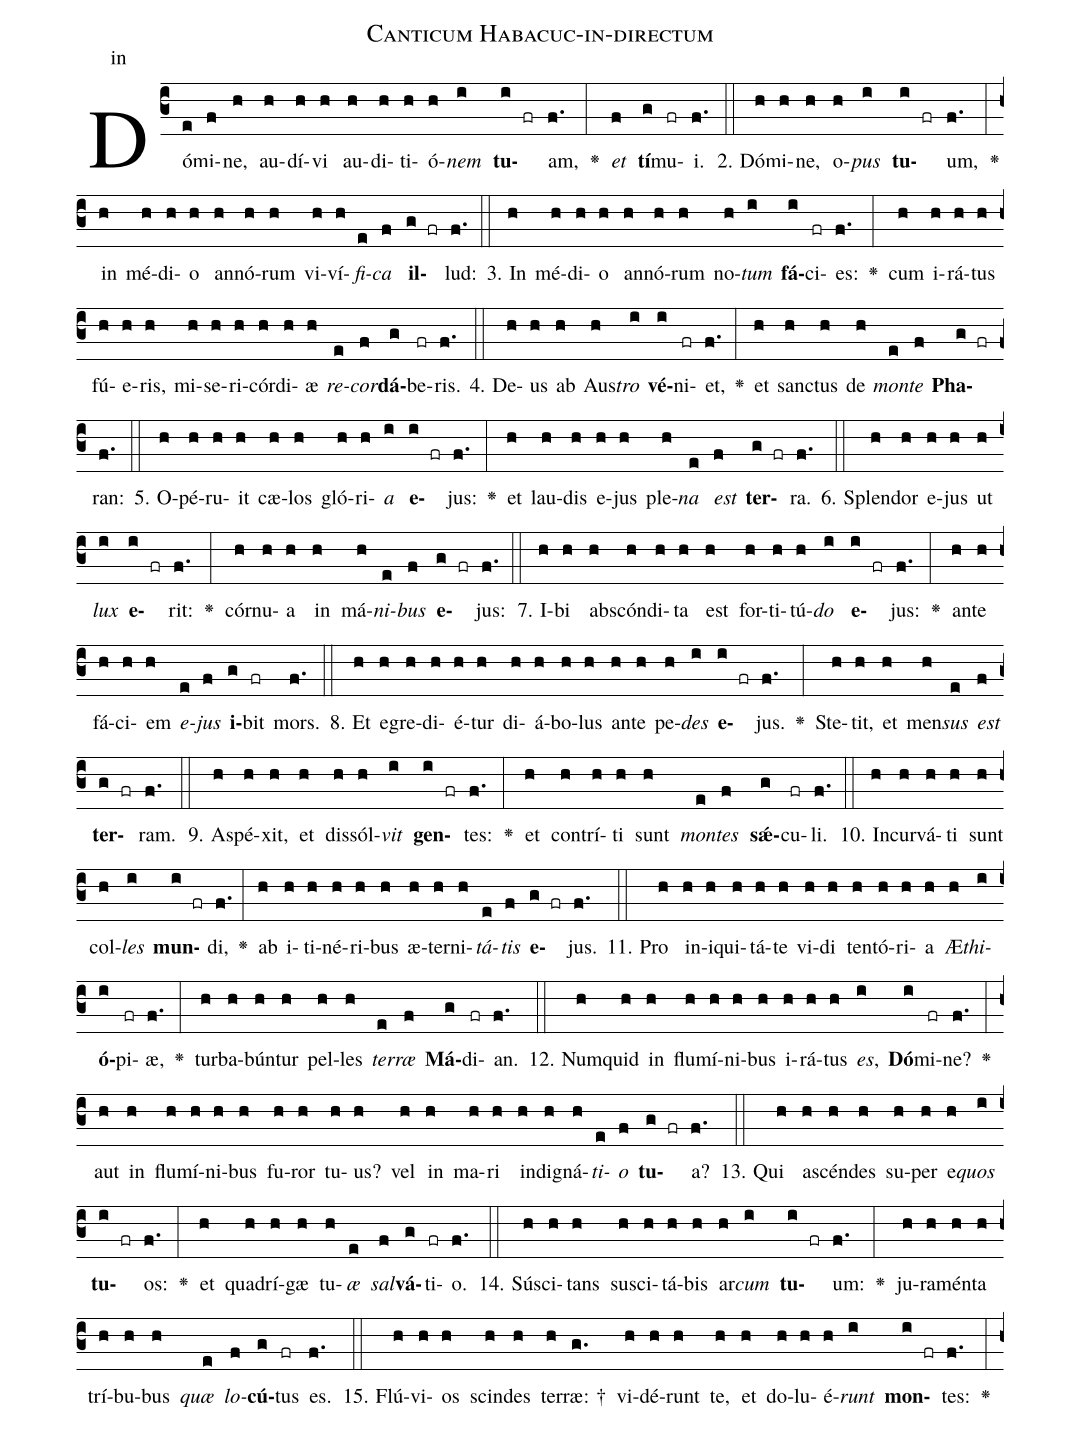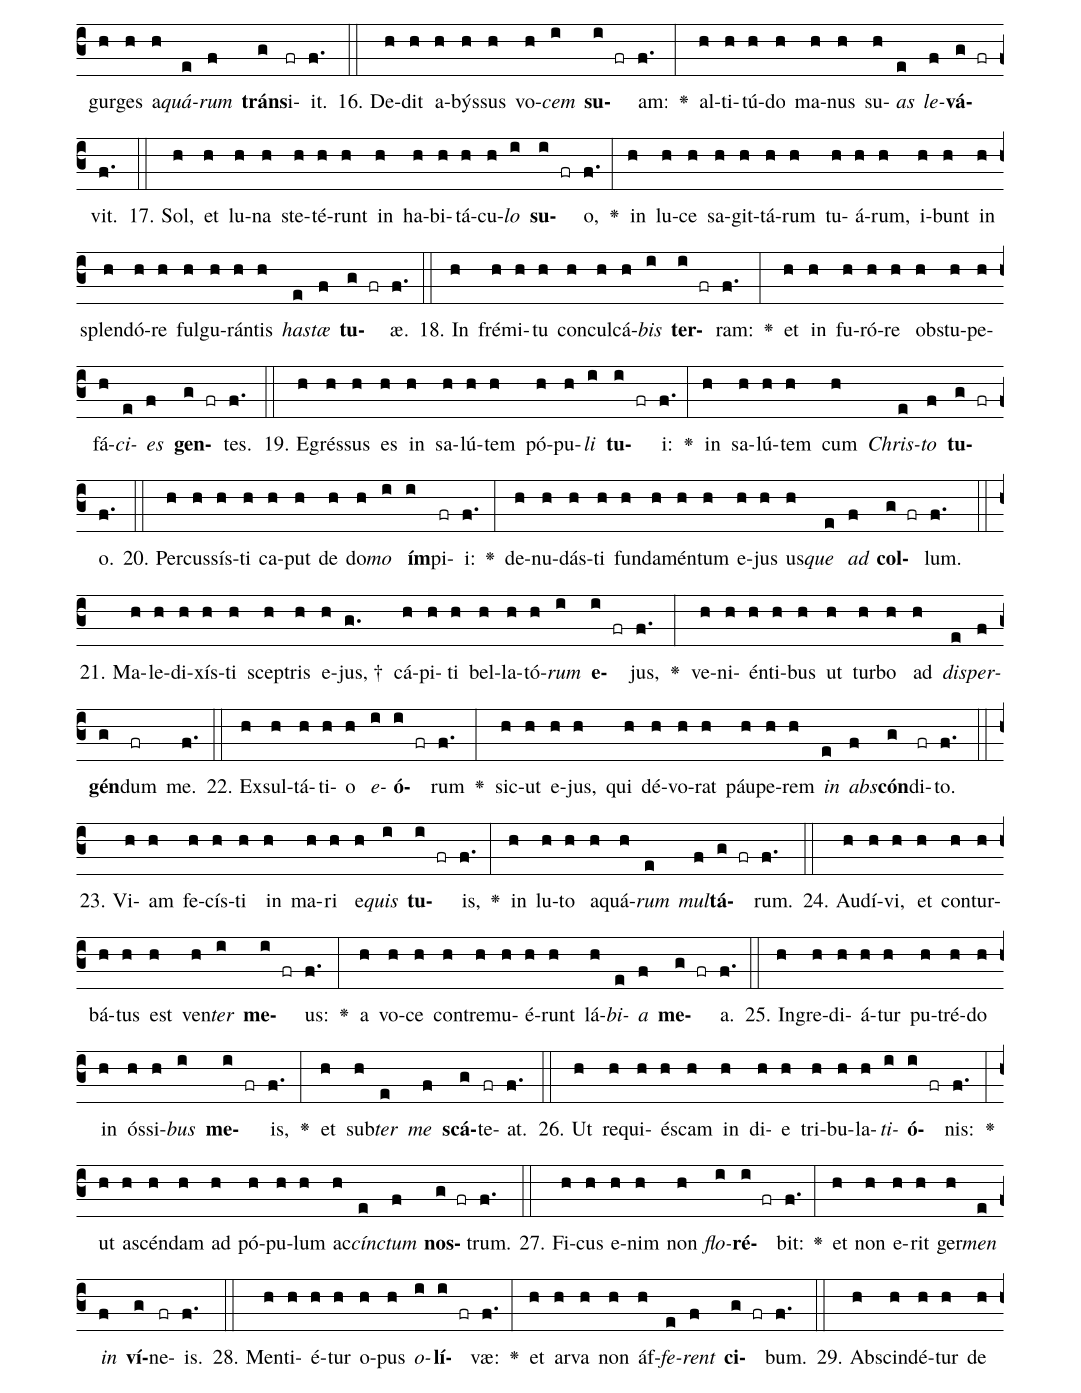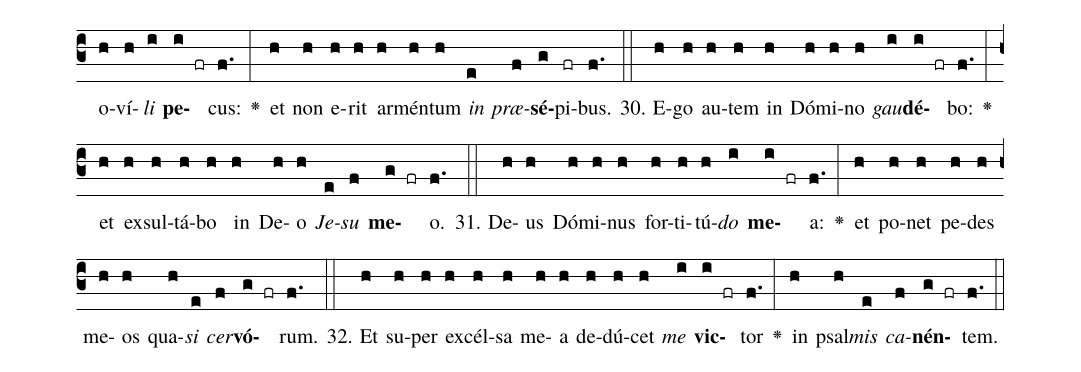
name: Canticum Habacuc-in-directum;
annotation: in;
%%
(c3)Dó(e)mi(f)ne,(h) au(h)dí(h)vi(h) au(h)di(h)ti(h)ó(h)<i>nem</i>(i) <b>tu</b>(i fr)am,(f.) <v>\greheightstar</v>(:) <i>et</i>(f) <b>tí</b>(g)mu(fr)i.(f.) (::)
2. Dó(h)mi(h)ne,(h) o(h)<i>pus</i>(i) <b>tu</b>(i fr)um,(f.) <v>\greheightstar</v>(:) in(h) mé(h)di(h)o(h) an(h)nó(h)rum(h) vi(h)ví(h)<i>fi</i>(e)<i>ca</i>(f) <b>il</b>(g fr)lud:(f.) (::)
3. In(h) mé(h)di(h)o(h) an(h)nó(h)rum(h) no(h)<i>tum</i>(i) <b>fá</b>(i)ci(fr)es:(f.) <v>\greheightstar</v>(:) cum(h) i(h)rá(h)tus(h) fú(h)e(h)ris,(h) mi(h)se(h)ri(h)cór(h)di(h)æ(h) <i>re</i>(e)<i>cor</i>(f)<b>dá</b>(g)be(fr)ris.(f.) (::)
4. De(h)us(h) ab(h) Aus(h)<i>tro</i>(i) <b>vé</b>(i)ni(fr)et,(f.) <v>\greheightstar</v>(:) et(h) sanc(h)tus(h) de(h) <i>mon</i>(e)<i>te</i>(f) <b>Pha</b>(g fr)ran:(f.) (::)
5. O(h)pé(h)ru(h)it(h) cæ(h)los(h) gló(h)ri(h)<i>a</i>(i) <b>e</b>(i fr)jus:(f.) <v>\greheightstar</v>(:) et(h) lau(h)dis(h) e(h)jus(h) ple(h)<i>na</i>(e) <i>est</i>(f) <b>ter</b>(g fr)ra.(f.) (::)
6. Splen(h)dor(h) e(h)jus(h) ut(h) <i>lux</i>(i) <b>e</b>(i fr)rit:(f.) <v>\greheightstar</v>(:) cór(h)nu(h)a(h) in(h) má(h)<i>ni</i>(e)<i>bus</i>(f) <b>e</b>(g fr)jus:(f.) (::)
7. I(h)bi(h) abs(h)cón(h)di(h)ta(h) est(h) for(h)ti(h)tú(h)<i>do</i>(i) <b>e</b>(i fr)jus:(f.) <v>\greheightstar</v>(:) an(h)te(h) fá(h)ci(h)em(h) <i>e</i>(e)<i>jus</i>(f) <b>i</b>(g)bit(fr) mors.(f.) (::)
8. Et(h) e(h)gre(h)di(h)é(h)tur(h) di(h)á(h)bo(h)lus(h) an(h)te(h) pe(h)<i>des</i>(i) <b>e</b>(i fr)jus.(f.) <v>\greheightstar</v>(:) Ste(h)tit,(h) et(h) men(h)<i>sus</i>(e) <i>est</i>(f) <b>ter</b>(g fr)ram.(f.) (::)
9. A(h)spé(h)xit,(h) et(h) dis(h)sól(h)<i>vit</i>(i) <b>gen</b>(i fr)tes:(f.) <v>\greheightstar</v>(:) et(h) con(h)trí(h)ti(h) sunt(h) <i>mon</i>(e)<i>tes</i>(f) <b>sǽ</b>(g)cu(fr)li.(f.) (::)
10. In(h)cur(h)vá(h)ti(h) sunt(h) col(h)<i>les</i>(i) <b>mun</b>(i fr)di,(f.) <v>\greheightstar</v>(:) ab(h) i(h)ti(h)né(h)ri(h)bus(h) æ(h)ter(h)ni(h)<i>tá</i>(e)<i>tis</i>(f) <b>e</b>(g fr)jus.(f.) (::)
11. Pro(h) in(h)i(h)qui(h)tá(h)te(h) vi(h)di(h) ten(h)tó(h)ri(h)a(h) Æ(h)<i>thi</i>(i)<b>ó</b>(i)pi(fr)æ,(f.) <v>\greheightstar</v>(:) tur(h)ba(h)bún(h)tur(h) pel(h)les(h) <i>ter</i>(e)<i>ræ</i>(f) <b>Má</b>(g)di(fr)an.(f.) (::)
12. Num(h)quid(h) in(h) flu(h)mí(h)ni(h)bus(h) i(h)rá(h)tus(h) <i>es</i>,(i) <b>Dó</b>(i)mi(fr)ne?(f.) <v>\greheightstar</v>(:) aut(h) in(h) flu(h)mí(h)ni(h)bus(h) fu(h)ror(h) tu(h)us?(h) vel(h) in(h) ma(h)ri(h) in(h)di(h)gná(h)<i>ti</i>(e)<i>o</i>(f) <b>tu</b>(g fr)a?(f.) (::)
13. Qui(h) a(h)scén(h)des(h) su(h)per(h) e(h)<i>quos</i>(i) <b>tu</b>(i fr)os:(f.) <v>\greheightstar</v>(:) et(h) qua(h)drí(h)gæ(h) tu(h)<i>æ</i>(e) <i>sal</i>(f)<b>vá</b>(g)ti(fr)o.(f.) (::)
14. Sú(h)sci(h)tans(h) su(h)sci(h)tá(h)bis(h) ar(h)<i>cum</i>(i) <b>tu</b>(i fr)um:(f.) <v>\greheightstar</v>(:) ju(h)ra(h)mén(h)ta(h) trí(h)bu(h)bus(h) <i>quæ</i>(e) <i>lo</i>(f)<b>cú</b>(g)tus(fr) es.(f.) (::)
15. Flú(h)vi(h)os(h) scin(h)des(h) ter(h)ræ: †(g.) vi(h)dé(h)runt(h) te,(h) et(h) do(h)lu(h)é(h)<i>runt</i>(i) <b>mon</b>(i fr)tes:(f.) <v>\greheightstar</v>(:) gur(h)ges(h) a(h)<i>quá</i>(e)<i>rum</i>(f) <b>tráns</b>(g)i(fr)it.(f.) (::)
16. De(h)dit(h) a(h)býs(h)sus(h) vo(h)<i>cem</i>(i) <b>su</b>(i fr)am:(f.) <v>\greheightstar</v>(:) al(h)ti(h)tú(h)do(h) ma(h)nus(h) su(h)<i>as</i>(e) <i>le</i>(f)<b>vá</b>(g fr)vit.(f.) (::)
17. Sol,(h) et(h) lu(h)na(h) ste(h)té(h)runt(h) in(h) ha(h)bi(h)tá(h)cu(h)<i>lo</i>(i) <b>su</b>(i fr)o,(f.) <v>\greheightstar</v>(:) in(h) lu(h)ce(h) sa(h)git(h)tá(h)rum(h) tu(h)á(h)rum,(h) i(h)bunt(h) in(h) splen(h)dó(h)re(h) ful(h)gu(h)rán(h)tis(h) <i>has</i>(e)<i>tæ</i>(f) <b>tu</b>(g fr)æ.(f.) (::)
18. In(h) fré(h)mi(h)tu(h) con(h)cul(h)cá(h)<i>bis</i>(i) <b>ter</b>(i fr)ram:(f.) <v>\greheightstar</v>(:) et(h) in(h) fu(h)ró(h)re(h) ob(h)stu(h)pe(h)fá(h)<i>ci</i>(e)<i>es</i>(f) <b>gen</b>(g fr)tes.(f.) (::)
19. E(h)grés(h)sus(h) es(h) in(h) sa(h)lú(h)tem(h) pó(h)pu(h)<i>li</i>(i) <b>tu</b>(i fr)i:(f.) <v>\greheightstar</v>(:) in(h) sa(h)lú(h)tem(h) cum(h) <i>Chris</i>(e)<i>to</i>(f) <b>tu</b>(g fr)o.(f.) (::)
20. Per(h)cus(h)sís(h)ti(h) ca(h)put(h) de(h) do(h)<i>mo</i>(i) <b>ím</b>(i)pi(fr)i:(f.) <v>\greheightstar</v>(:) de(h)nu(h)dás(h)ti(h) fun(h)da(h)mén(h)tum(h) e(h)jus(h) us(h)<i>que</i>(e) <i>ad</i>(f) <b>col</b>(g fr)lum.(f.) (::)
21. Ma(h)le(h)di(h)xís(h)ti(h) scep(h)tris(h) e(h)jus, †(g.) cá(h)pi(h)ti(h) bel(h)la(h)tó(h)<i>rum</i>(i) <b>e</b>(i fr)jus,(f.) <v>\greheightstar</v>(:) ve(h)ni(h)én(h)ti(h)bus(h) ut(h) tur(h)bo(h) ad(h) <i>di</i>(e)<i>sper</i>(f)<b>gén</b>(g)dum(fr) me.(f.) (::)
22. Ex(h)sul(h)tá(h)ti(h)o(h) <i>e</i>(i)<b>ó</b>(i fr)rum(f.) <v>\greheightstar</v>(:) sic(h)ut(h) e(h)jus,(h) qui(h) dé(h)vo(h)rat(h) páu(h)pe(h)rem(h) <i>in</i>(e) <i>abs</i>(f)<b>cón</b>(g)di(fr)to.(f.) (::)
23. Vi(h)am(h) fe(h)cís(h)ti(h) in(h) ma(h)ri(h) e(h)<i>quis</i>(i) <b>tu</b>(i fr)is,(f.) <v>\greheightstar</v>(:) in(h) lu(h)to(h) a(h)quá(h)<i>rum</i>(e) <i>mul</i>(f)<b>tá</b>(g fr)rum.(f.) (::)
24. Au(h)dí(h)vi,(h) et(h) con(h)tur(h)bá(h)tus(h) est(h) ven(h)<i>ter</i>(i) <b>me</b>(i fr)us:(f.) <v>\greheightstar</v>(:) a(h) vo(h)ce(h) con(h)tre(h)mu(h)é(h)runt(h) lá(h)<i>bi</i>(e)<i>a</i>(f) <b>me</b>(g fr)a.(f.) (::)
25. In(h)gre(h)di(h)á(h)tur(h) pu(h)tré(h)do(h) in(h) ós(h)si(h)<i>bus</i>(i) <b>me</b>(i fr)is,(f.) <v>\greheightstar</v>(:) et(h) sub(h)<i>ter</i>(e) <i>me</i>(f) <b>scá</b>(g)te(fr)at.(f.) (::)
26. Ut(h) re(h)qui(h)és(h)cam(h) in(h) di(h)e(h) tri(h)bu(h)la(h)<i>ti</i>(i)<b>ó</b>(i fr)nis:(f.) <v>\greheightstar</v>(:) ut(h) a(h)scén(h)dam(h) ad(h) pó(h)pu(h)lum(h) ac(h)<i>cínc</i>(e)<i>tum</i>(f) <b>nos</b>(g fr)trum.(f.) (::)
27. Fi(h)cus(h) e(h)nim(h) non(h) <i>flo</i>(i)<b>ré</b>(i fr)bit:(f.) <v>\greheightstar</v>(:) et(h) non(h) e(h)rit(h) ger(h)<i>men</i>(e) <i>in</i>(f) <b>ví</b>(g)ne(fr)is.(f.) (::)
28. Men(h)ti(h)é(h)tur(h) o(h)pus(h) <i>o</i>(i)<b>lí</b>(i fr)væ:(f.) <v>\greheightstar</v>(:) et(h) ar(h)va(h) non(h) áf(h)<i>fe</i>(e)<i>rent</i>(f) <b>ci</b>(g fr)bum.(f.) (::)
29. Ab(h)scin(h)dé(h)tur(h) de(h) o(h)ví(h)<i>li</i>(i) <b>pe</b>(i fr)cus:(f.) <v>\greheightstar</v>(:) et(h) non(h) e(h)rit(h) ar(h)mén(h)tum(h) <i>in</i>(e) <i>præ</i>(f)<b>sé</b>(g)pi(fr)bus.(f.) (::)
30. E(h)go(h) au(h)tem(h) in(h) Dó(h)mi(h)no(h) <i>gau</i>(i)<b>dé</b>(i fr)bo:(f.) <v>\greheightstar</v>(:) et(h) ex(h)sul(h)tá(h)bo(h) in(h) De(h)o(h) <i>Je</i>(e)<i>su</i>(f) <b>me</b>(g fr)o.(f.) (::)
31. De(h)us(h) Dó(h)mi(h)nus(h) for(h)ti(h)tú(h)<i>do</i>(i) <b>me</b>(i fr)a:(f.) <v>\greheightstar</v>(:) et(h) po(h)net(h) pe(h)des(h) me(h)os(h) qua(h)<i>si</i>(e) <i>cer</i>(f)<b>vó</b>(g fr)rum.(f.) (::)
32. Et(h) su(h)per(h) ex(h)cél(h)sa(h) me(h)a(h) de(h)dú(h)cet(h) <i>me</i>(i) <b>vic</b>(i fr)tor(f.) <v>\greheightstar</v>(:) in(h) psal(h)<i>mis</i>(e) <i>ca</i>(f)<b>nén</b>(g fr)tem.(f.) (::)
